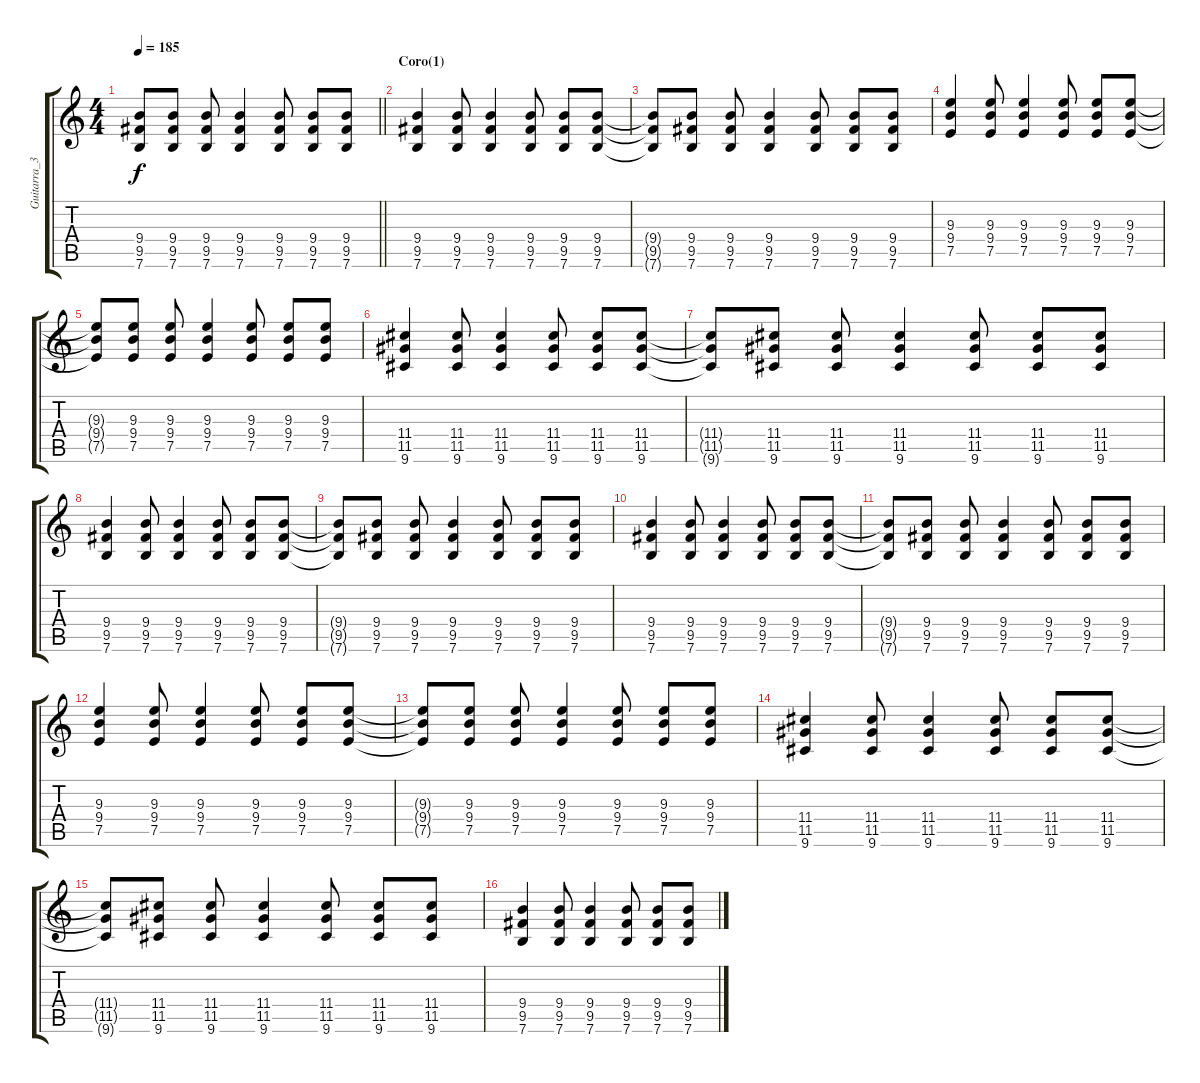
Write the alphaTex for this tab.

\track ("Guitarra_3" "Guitarra_3") {instrument overdrivenguitar}
\staff {score tabs}
\tuning (E4 B3 G3 D3 A2 E2) {hide}
\ts (4 4)
\tempo 185
\clef g2
\barLineRight lightlight
\ks c
(9.4{t} 9.5{t} 7.6{t}).8{dy f} (9.4 9.5 7.6).8 (9.4 9.5 7.6).8 (9.4 9.5 7.6).4 (9.4 9.5 7.6).8 (9.4 9.5 7.6).8 (9.4 9.5 7.6).8 |
\section ("" "Coro(1)")
(9.4 9.5 7.6).4 (9.4 9.5 7.6).8 (9.4 9.5 7.6).4 (9.4 9.5 7.6).8 (9.4 9.5 7.6).8 (9.4 9.5 7.6).8 |
(9.4{t} 9.5{t} 7.6{t}).8 (9.4 9.5 7.6).8 (9.4 9.5 7.6).8 (9.4 9.5 7.6).4 (9.4 9.5 7.6).8 (9.4 9.5 7.6).8 (9.4 9.5 7.6).8 |
(9.3 9.4 7.5).4 (9.3 9.4 7.5).8 (9.3 9.4 7.5).4 (9.3 9.4 7.5).8 (9.3 9.4 7.5).8 (9.3 9.4 7.5).8 |
(9.3{t} 9.4{t} 7.5{t}).8 (9.3 9.4 7.5).8 (9.3 9.4 7.5).8 (9.3 9.4 7.5).4 (9.3 9.4 7.5).8 (9.3 9.4 7.5).8 (9.3 9.4 7.5).8 |
(11.4 11.5 9.6).4 (11.4 11.5 9.6).8 (11.4 11.5 9.6).4 (11.4 11.5 9.6).8 (11.4 11.5 9.6).8 (11.4 11.5 9.6).8 |
(11.4{t} 11.5{t} 9.6{t}).8 (11.4 11.5 9.6).8 (11.4 11.5 9.6).8 (11.4 11.5 9.6).4 (11.4 11.5 9.6).8 (11.4 11.5 9.6).8 (11.4 11.5 9.6).8 |
(9.4 9.5 7.6).4 (9.4 9.5 7.6).8 (9.4 9.5 7.6).4 (9.4 9.5 7.6).8 (9.4 9.5 7.6).8 (9.4 9.5 7.6).8 |
(9.4{t} 9.5{t} 7.6{t}).8 (9.4 9.5 7.6).8 (9.4 9.5 7.6).8 (9.4 9.5 7.6).4 (9.4 9.5 7.6).8 (9.4 9.5 7.6).8 (9.4 9.5 7.6).8 |
(9.4 9.5 7.6).4 (9.4 9.5 7.6).8 (9.4 9.5 7.6).4 (9.4 9.5 7.6).8 (9.4 9.5 7.6).8 (9.4 9.5 7.6).8 |
(9.4{t} 9.5{t} 7.6{t}).8 (9.4 9.5 7.6).8 (9.4 9.5 7.6).8 (9.4 9.5 7.6).4 (9.4 9.5 7.6).8 (9.4 9.5 7.6).8 (9.4 9.5 7.6).8 |
(9.3 9.4 7.5).4 (9.3 9.4 7.5).8 (9.3 9.4 7.5).4 (9.3 9.4 7.5).8 (9.3 9.4 7.5).8 (9.3 9.4 7.5).8 |
(9.3{t} 9.4{t} 7.5{t}).8 (9.3 9.4 7.5).8 (9.3 9.4 7.5).8 (9.3 9.4 7.5).4 (9.3 9.4 7.5).8 (9.3 9.4 7.5).8 (9.3 9.4 7.5).8 |
(11.4 11.5 9.6).4 (11.4 11.5 9.6).8 (11.4 11.5 9.6).4 (11.4 11.5 9.6).8 (11.4 11.5 9.6).8 (11.4 11.5 9.6).8 |
(11.4{t} 11.5{t} 9.6{t}).8 (11.4 11.5 9.6).8 (11.4 11.5 9.6).8 (11.4 11.5 9.6).4 (11.4 11.5 9.6).8 (11.4 11.5 9.6).8 (11.4 11.5 9.6).8 |
(9.4 9.5 7.6).4 (9.4 9.5 7.6).8 (9.4 9.5 7.6).4 (9.4 9.5 7.6).8 (9.4 9.5 7.6).8 (9.4 9.5 7.6).8
